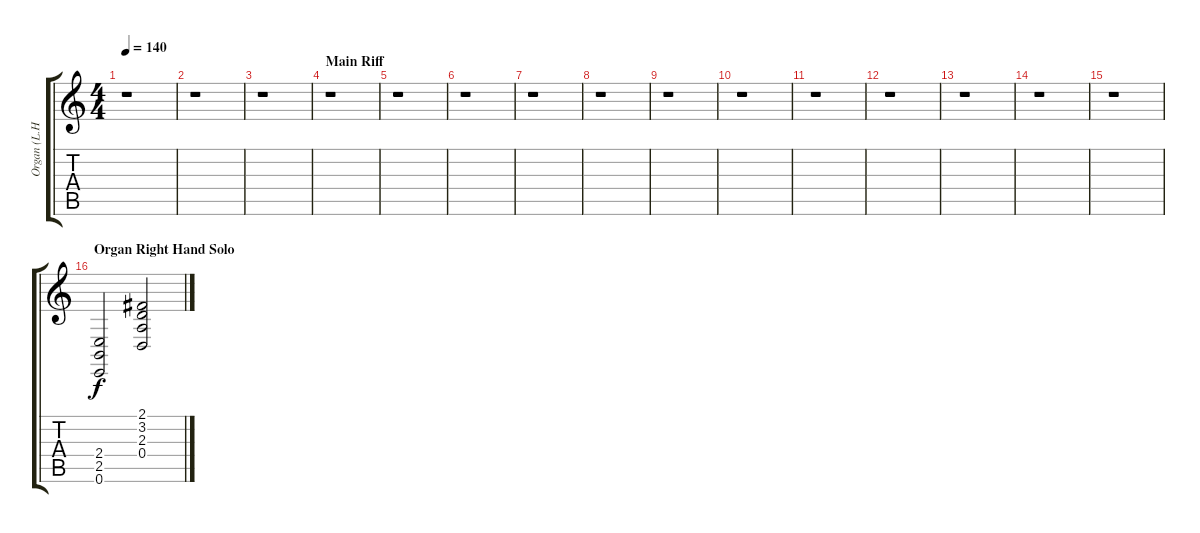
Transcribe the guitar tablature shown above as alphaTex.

\track ("Organ (L.Hand)" "Organ (L.H") {instrument churchorgan}
\staff {score tabs}
\tuning (E4 B3 G3 D3 A2 E2) {hide}
\ts (4 4)
\tempo 140
\clef g2
\ks c
r.1{dy f} |
r.1 |
r.1 |
\section ("" "Main Riff")
r.1 |
r.1 |
r.1 |
r.1 |
r.1 |
r.1 |
r.1 |
r.1 |
r.1 |
r.1 |
r.1 |
r.1 |
\section ("" "Organ Right Hand Solo")
(2.4 2.5 0.6).2{volume 10} (2.1 3.2 2.3 0.4).2
